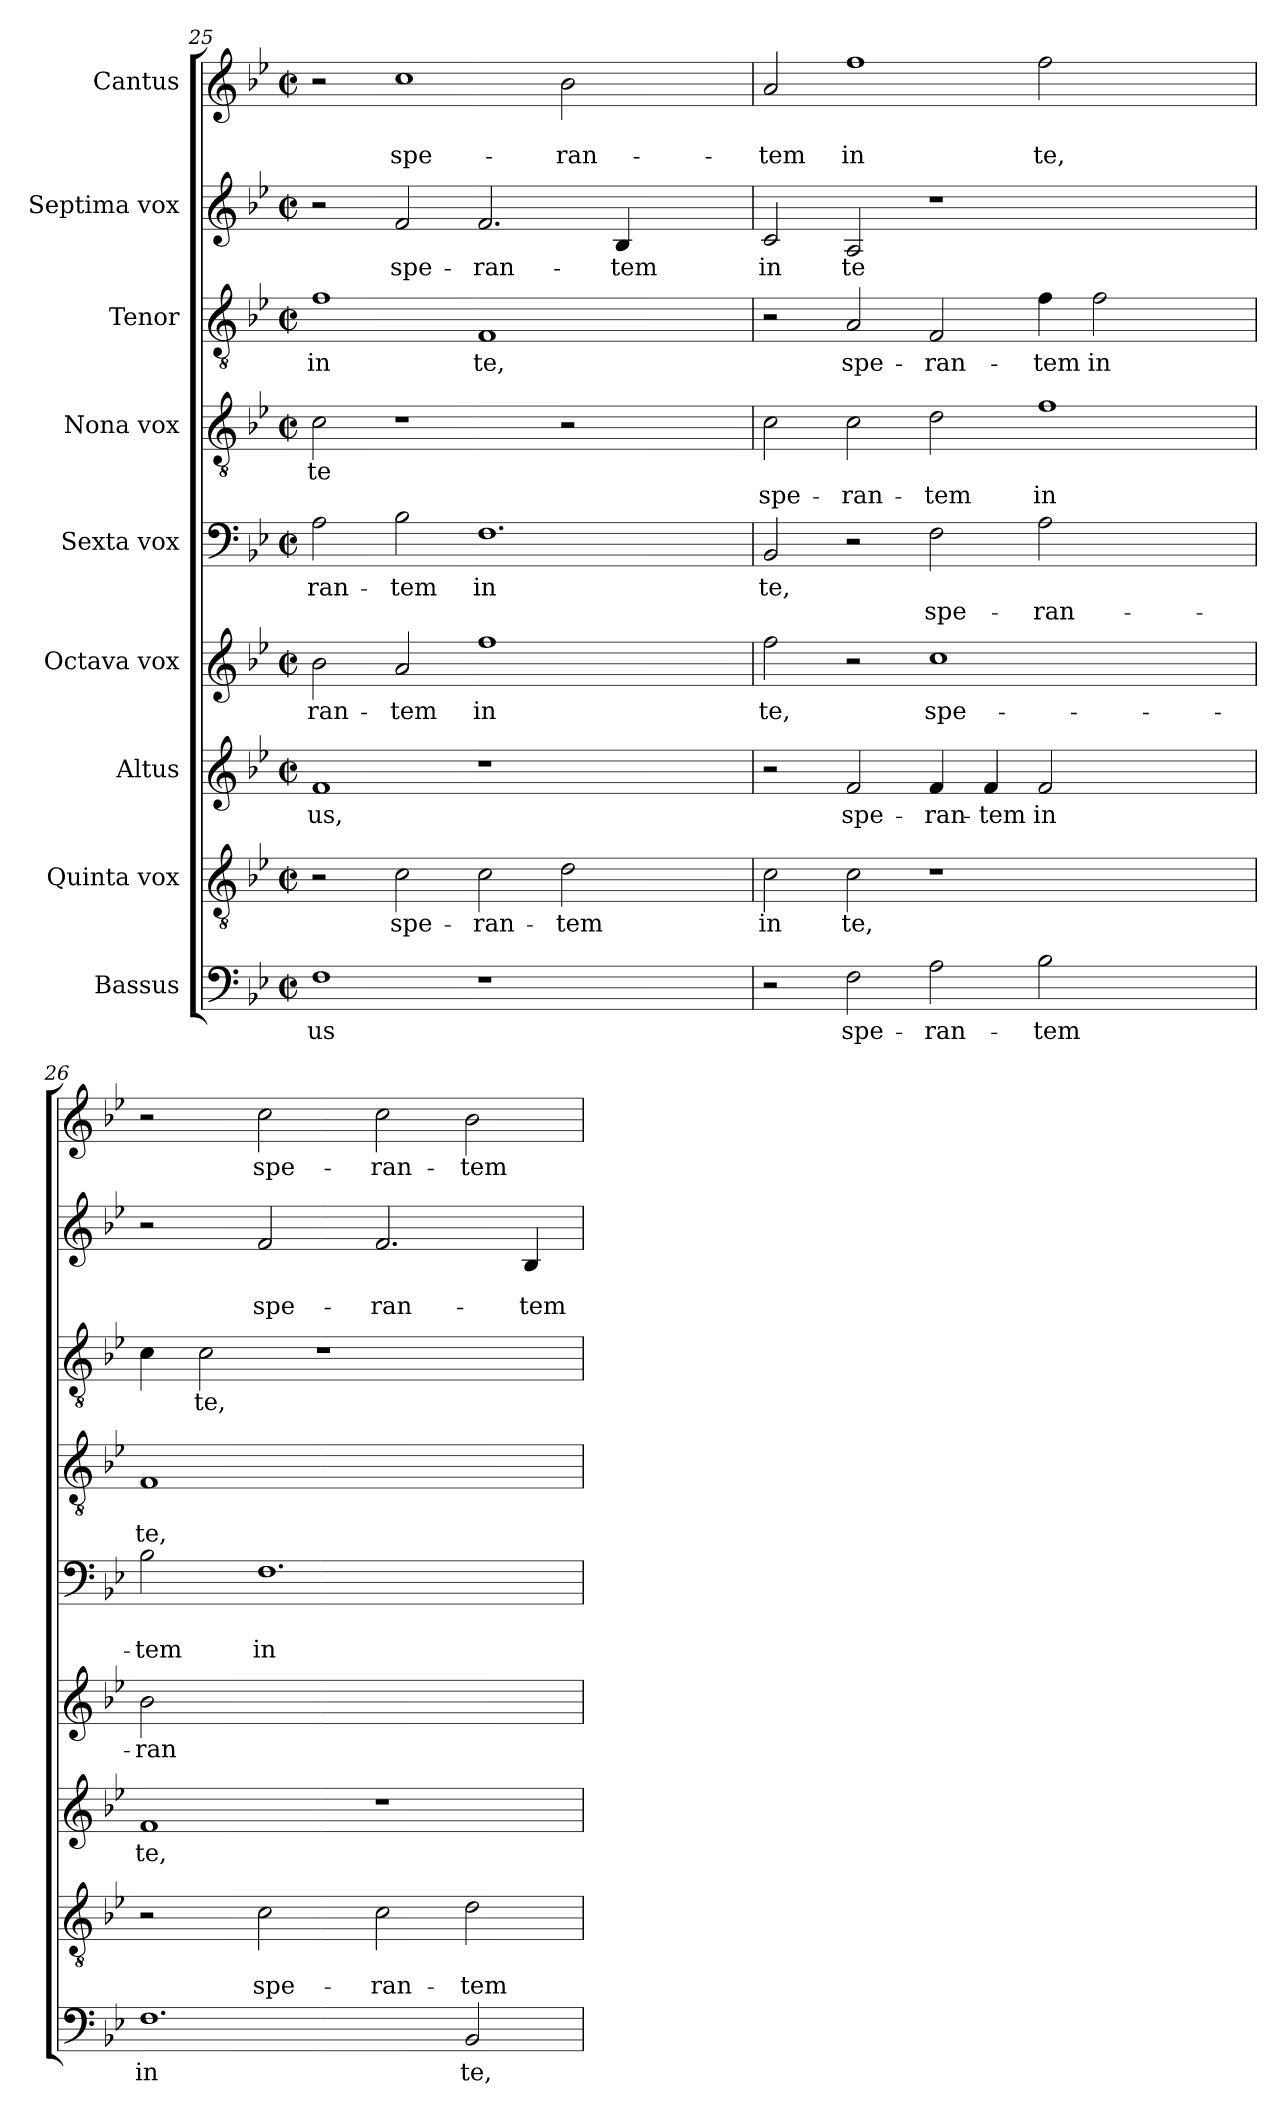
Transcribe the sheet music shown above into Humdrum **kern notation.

**kern	**text	**kern	**text	**text	**kern	**text	**kern	**text	**kern	**text	**text	**kern	**text	**text	**kern	**text	**kern	**text	**text	**kern	**text	**text
*part9	*part9	*part8	*part8	*part8	*part7	*part7	*part6	*part6	*part5	*part5	*part5	*part4	*part4	*part4	*part3	*part3	*part2	*part2	*part2	*part1	*part1	*part1
*staff9	*staff9	*staff8	*staff8	*staff8	*staff7	*staff7	*staff6	*staff6	*staff5	*staff5	*staff5	*staff4	*staff4	*staff4	*staff3	*staff3	*staff2	*staff2	*staff2	*staff1	*staff1	*staff1
*I"Bassus	*	*I"Quinta vox	*	*	*I"Altus	*	*I"Octava vox	*	*I"Sexta vox	*	*	*I"Nona vox	*	*	*I"Tenor	*	*I"Septima vox	*	*	*I"Cantus	*	*
*clefF4	*	*clefGv2	*	*	*clefG2	*	*clefG2	*	*clefF4	*	*	*clefGv2	*	*	*clefGv2	*	*clefG2	*	*	*clefG2	*	*
*k[b-e-]	*	*k[b-e-]	*	*	*k[b-e-]	*	*k[b-e-]	*	*k[b-e-]	*	*	*k[b-e-]	*	*	*k[b-e-]	*	*k[b-e-]	*	*	*k[b-e-]	*	*
*B-:	*	*B-:	*	*	*B-:	*	*B-:	*	*B-:	*	*	*B-:	*	*	*B-:	*	*B-:	*	*	*B-:	*	*
*M4/2	*	*M4/2	*	*	*M4/2	*	*M4/2	*	*M4/2	*	*	*M4/2	*	*	*M4/2	*	*M4/2	*	*	*M4/2	*	*
*met(c|)	*	*met(c|)	*	*	*met(c|)	*	*met(c|)	*	*met(c|)	*	*	*met(c|)	*	*	*met(c|)	*	*met(c|)	*	*	*met(c|)	*	*
=25A	=25A	=25A	=25A	=25A	=25A	=25A	=25A	=25A	=25A	=25A	=25A	=25A	=25A	=25A	=25A	=25A	=25A	=25A	=25A	=25A	=25A	=25A
!	!LO:LY:b	!	!	!	!	!LO:LY:b	!	!LO:LY:b	!	!LO:LY:b	!	!	!LO:LY:b	!	!	!LO:LY:b	!	!	!	!	!	!
*	*	*	*	*	*	*	*	*	*	*	*	*^	*	*	*	*	*	*	*	*	*	*
1F	-us	2r	.	.	1f	-us,	2b-	-ran-	2A	-ran-	.	2c	2ryy	te	.	1f	in	2r	.	.	2r	.	.
!	!	!	!LO:LY:b	!	!	!	!	!LO:LY:b	!	!LO:LY:b	!	!	!	!	!	!	!	!	!LO:LY:b	!	!	!	!LO:LY:b
.	.	2c	spe-	.	.	.	2a	-tem	2B-	-tem	.	1r	0ryy	.	.	.	.	2f	spe-	.	1cc	.	spe-
!	!	!	!LO:LY:b	!	!	!	!	!LO:LY:b	!	!LO:LY:b	!	!	!	!	!	!	!LO:LY:b	!	!LO:LY:b	!	!	!	!
1r	.	2c	-ran-	.	1r	.	1ff	in	1.F	in	.	.	.	.	.	1F	te,	2.f	-ran-	.	.	.	.
!	!	!	!LO:LY:b	!	!	!	!	!	!	!	!	!	!	!	!	!	!	!	!	!	!	!	!LO:LY:b
.	.	2d	-tem	.	.	.	.	.	.	.	.	2r	.	.	.	.	.	.	.	.	2b-	.	-ran-
!	!	!	!	!	!	!	!	!	!	!	!	!	!	!	!	!	!	!	!LO:LY:b	!	!	!	!
.	.	.	.	.	.	.	.	.	.	.	.	.	.	.	.	.	.	4B-	-tem	.	.	.	.
2ryy	.	2ryy	.	.	2ryy	.	2ryy	.	.	.	.	2ryy	.	.	.	2ryy	.	2ryy	.	.	2ryy	.	.
=25B	=25B	=25B	=25B	=25B	=25B	=25B	=25B	=25B	=25B	=25B	=25B	=25B	=25B	=25B	=25B	=25B	=25B	=25B	=25B	=25B	=25B	=25B	=25B
!	!	!	!LO:LY:b	!	!	!	!	!LO:LY:b	!	!LO:LY:b	!	!	!	!	!LO:LY:b	!	!	!	!LO:LY:b	!	!	!	!LO:LY:b
2r	.	2c	in	.	2r	.	2ff	te,	2BB-	te,	.	2c	1ryy	.	spe-	2r	.	2c	in	.	2a	.	-tem
!	!LO:LY:b	!	!LO:LY:b	!	!	!LO:LY:b	!	!	!	!	!	!	!	!	!LO:LY:b	!	!LO:LY:b	!	!LO:LY:b	!	!	!	!LO:LY:b
2F	spe-	2c	te,	.	2f	spe-	2r	.	2r	.	.	2c	.	.	-ran-	2A	spe-	2A	te	.	1ff	.	in
!	!LO:LY:b	!	!	!	!	!LO:LY:b	!	!LO:LY:b	!	!	!LO:LY:b	!	!	!	!LO:LY:b	!	!LO:LY:b	!	!	!	!	!	!
2A	-ran-	1r	.	.	4f	-ran-	1cc	spe-	2F	.	spe-	2d	1.ryy	.	-tem	2F	-ran-	1r	.	.	.	.	.
!	!	!	!	!	!	!LO:LY:b	!	!	!	!	!	!	!	!	!	!	!	!	!	!	!	!	!
.	.	.	.	.	4f	-tem	.	.	.	.	.	.	.	.	.	.	.	.	.	.	.	.	.
!	!LO:LY:b	!	!	!	!	!LO:LY:b	!	!	!	!	!LO:LY:b	!	!	!	!LO:LY:b	!	!LO:LY:b	!	!	!	!	!	!LO:LY:b
2B-	-tem	.	.	.	2f	in	.	.	2A	.	-ran-	1f	.	.	in	4f	-tem	.	.	.	2ff	.	te,
!	!	!	!	!	!	!	!	!	!	!	!	!	!	!	!	!	!LO:LY:b	!	!	!	!	!	!
.	.	.	.	.	.	.	.	.	.	.	.	.	.	.	.	2f	in	.	.	.	.	.	.
2ryy	.	2ryy	.	.	2ryy	.	2ryy	.	2ryy	.	.	.	.	.	.	.	.	2ryy	.	.	2ryy	.	.
.	.	.	.	.	.	.	.	.	.	.	.	.	.	.	.	4ryy	.	.	.	.	.	.	.
!!LO:LB:g=z
=26	=26	=26	=26	=26	=26	=26	=26	=26	=26	=26	=26	=26	=26	=26	=26	=26	=26	=26	=26	=26	=26	=26	=26
!	!LO:LY:b	!	!	!	!	!LO:LY:b	!	!LO:LY:b	!	!	!LO:LY:b	!	!	!	!LO:LY:b	!	!	!	!	!	!	!	!
1.F	in	2r	.	.	1f	te,	2b-	-ran-	2B-	.	-tem	1F	1ryy	.	te,	4c	.	2r	.	.	2r	.	.
!	!	!	!	!	!	!	!	!	!	!	!	!	!	!	!	!	!LO:LY:b	!	!	!	!	!	!
.	.	.	.	.	.	.	.	.	.	.	.	.	.	.	.	2c	te,	.	.	.	.	.	.
!	!	!	!	!LO:LY:b	!	!	!	!	!	!	!LO:LY:b	!	!	!	!	!	!	!	!	!LO:LY:b	!	!LO:LY:b	!
.	.	2c	.	spe-	.	.	1.ryy	.	1.F	.	in	.	.	.	.	.	.	2f	.	spe-	2cc	spe-	.
.	.	.	.	.	.	.	.	.	.	.	.	.	.	.	.	1r	.	.	.	.	.	.	.
!	!	!	!	!LO:LY:b	!	!	!	!	!	!	!	!	!	!	!	!	!	!	!	!LO:LY:b	!	!LO:LY:b	!
.	.	2c	.	-ran-	1r	.	.	.	.	.	.	1ryy	1ryy	.	.	.	.	2.f	.	-ran-	2cc	-ran-	.
!	!LO:LY:b	!	!	!LO:LY:b	!	!	!	!	!	!	!	!	!	!	!	!	!	!	!	!	!	!LO:LY:b	!
2BB-	te,	2d	.	-tem	.	.	.	.	.	.	.	.	.	.	.	.	.	.	.	.	2b-	-tem	.
!	!	!	!	!	!	!	!	!	!	!	!	!	!	!	!	!	!	!	!	!LO:LY:b	!	!	!
.	.	.	.	.	.	.	.	.	.	.	.	.	.	.	.	4ryy	.	4B-	.	-tem	.	.	.
*	*	*	*	*	*	*	*	*	*	*	*	*v	*v	*	*	*	*	*	*	*	*	*	*
=	=	=	=	=	=	=	=	=	=	=	=	=	=	=	=	=	=	=	=	=	=	=
*-	*-	*-	*-	*-	*-	*-	*-	*-	*-	*-	*-	*-	*-	*-	*-	*-	*-	*-	*-	*-	*-	*-
